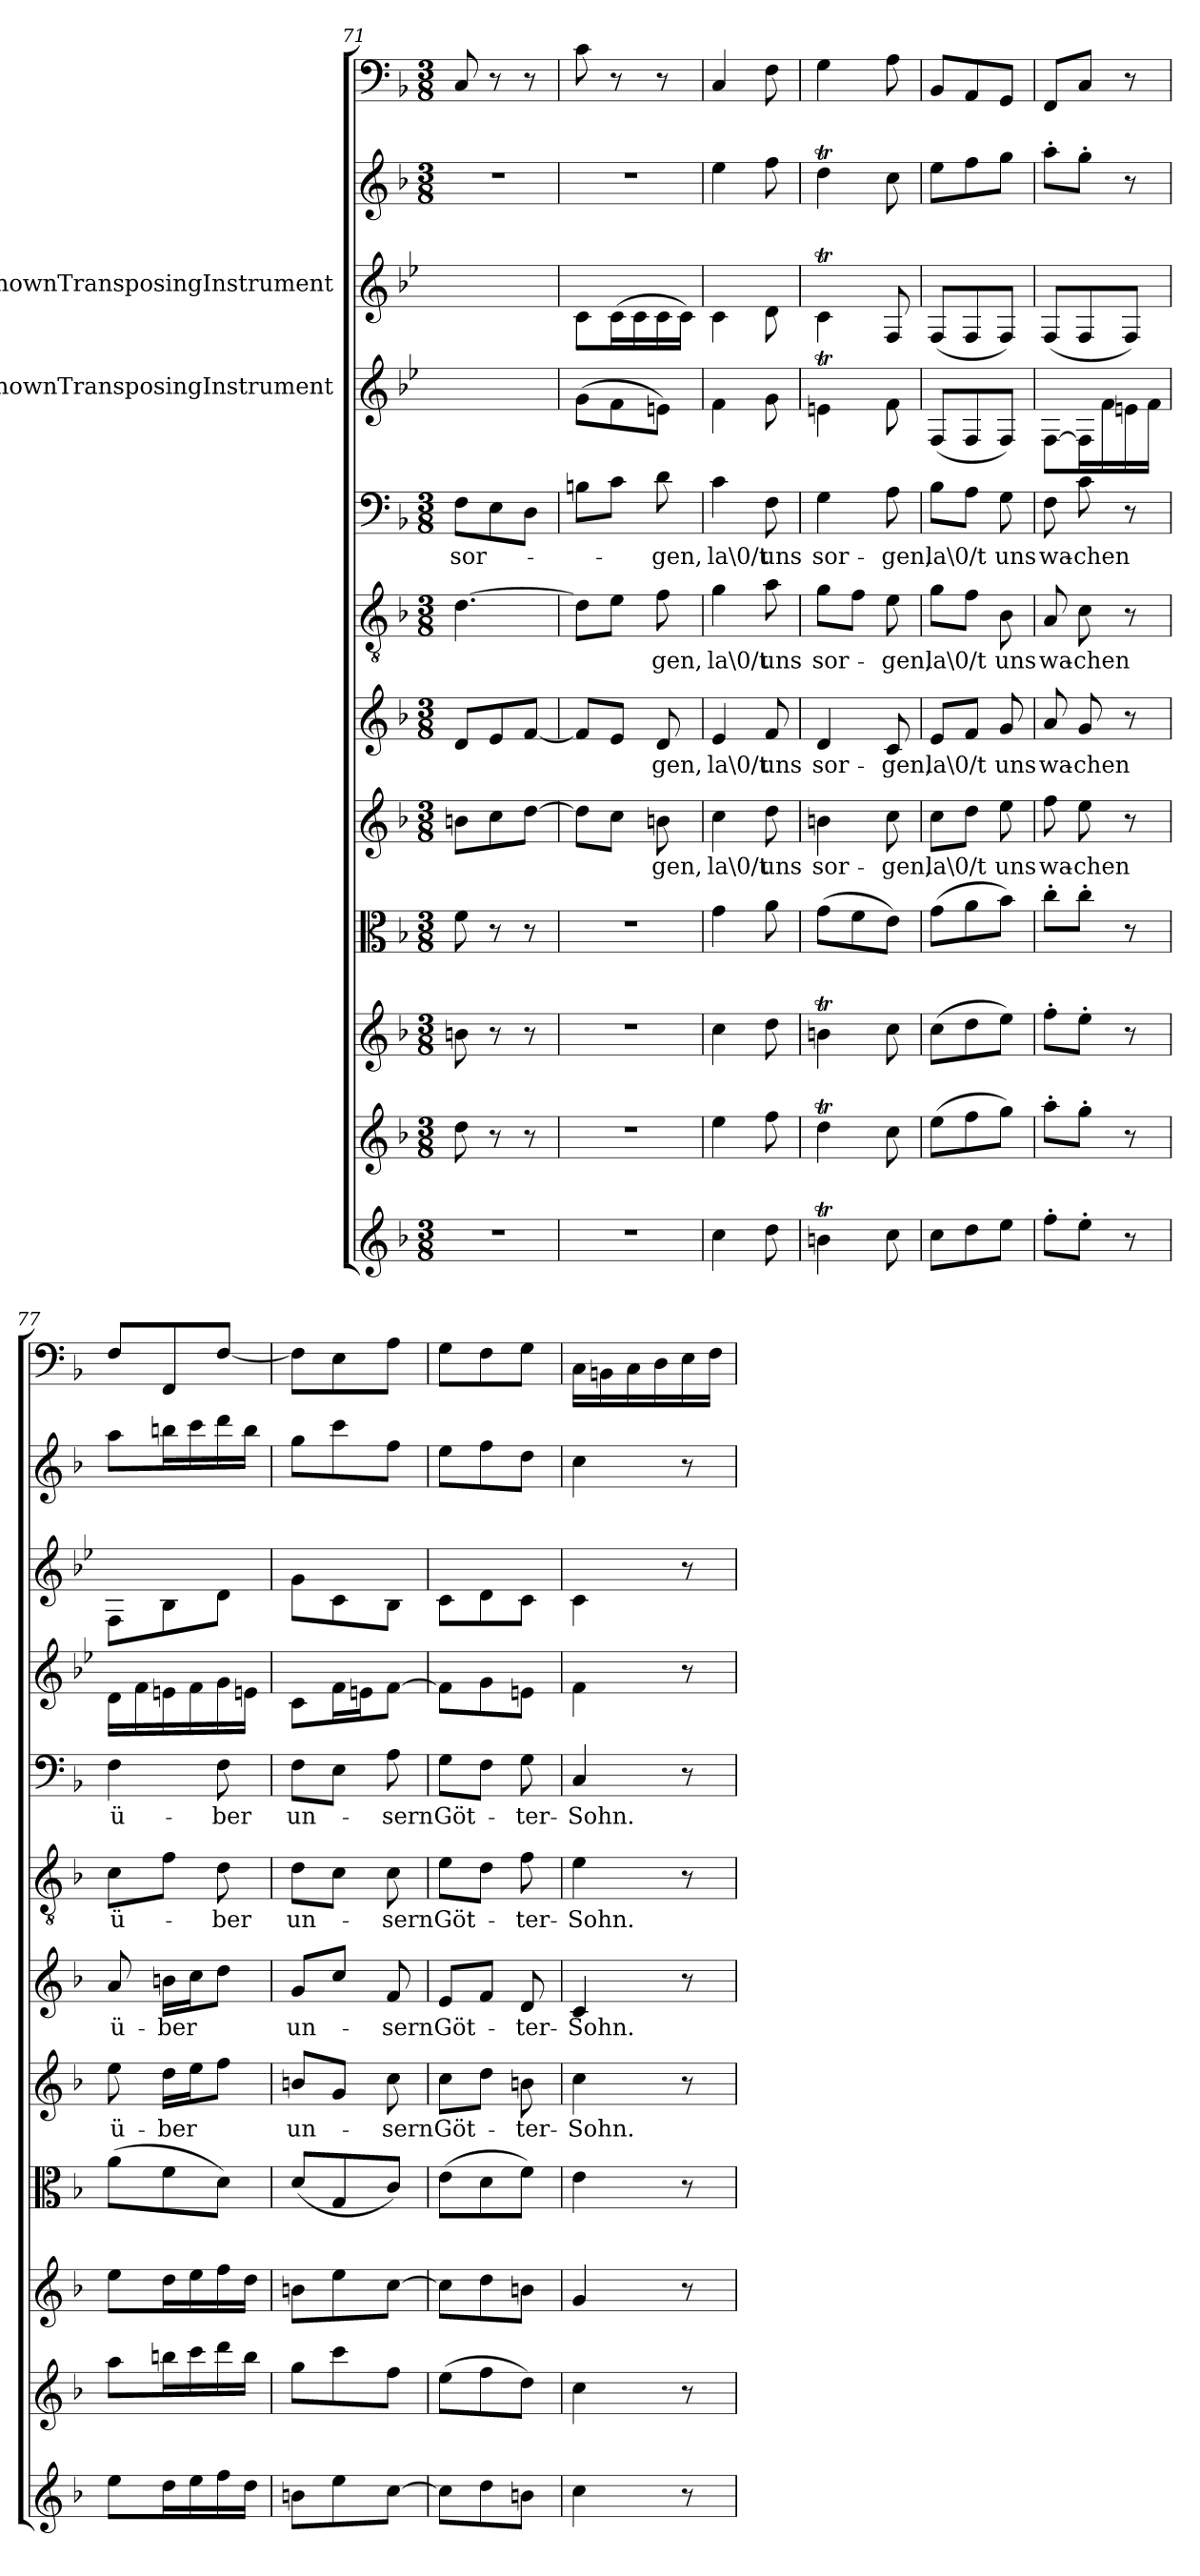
**kern	**kern	**kern	**kern	**kern	**text	**kern	**text	**kern	**text	**kern	**text	**kern	**kern	**kern	**kern
*part12	*part11	*part10	*part9	*part8	*part8	*part7	*part7	*part6	*part6	*part5	*part5	*part4	*part3	*part2	*part1
*staff12	*staff11	*staff10	*staff9	*staff8	*staff8	*staff7	*staff7	*staff6	*staff6	*staff5	*staff5	*staff4	*staff3	*staff2	*staff1
*	*	*	*	*	*	*	*	*	*	*	*	*I"UnknownTransposingInstrument	*I"UnknownTransposingInstrument	*	*
*clefG2	*clefG2	*clefG2	*clefC3	*clefG2	*	*clefG2	*	*clefGv2	*	*clefF4	*	*clefG2	*clefG2	*clefG2	*clefF4
*	*	*	*	*	*	*	*	*	*	*	*	*ITrd-4c-7	*ITrd-4c-7	*	*
*k[b-]	*k[b-]	*k[b-]	*k[b-]	*k[b-]	*	*k[b-]	*	*k[b-]	*	*k[b-]	*	*k[b-]	*k[b-]	*k[b-]	*k[b-]
*F:	*F:	*F:	*F:	*F:	*	*F:	*	*F:	*	*F:	*	*	*	*F:	*F:
*M3/8	*M3/8	*M3/8	*M3/8	*M3/8	*	*M3/8	*	*M3/8	*	*M3/8	*	*	*	*M3/8	*M3/8
=71	=71	=71	=71	=71	=71	=71	=71	=71	=71	=71	=71	=71	=71	=71	=71
4.r	8dd\	8bn\	8f\	8bn\L	.	8d/L	.	[4.d\	.	8F\L	sor-	4.r	4.r	4.r	8C/
.	8r	8r	8r	8cc\	.	8e/	.	.	.	8E\	.	.	.	.	8r
.	8r	8r	8r	[8dd\J	.	[8f/J	.	.	.	8D\J	.	.	.	.	8r
=72	=72	=72	=72	=72	=72	=72	=72	=72	=72	=72	=72	=72	=72	=72	=72
4.r	4.r	4.r	4.r	8dd\L]	.	8f/L]	.	8d\L]	.	8Bn\L	.	(8dd\L	8g\L	4.r	8c\
.	.	.	.	8cc\J	.	8e/J	.	8e\J	.	8c\J	.	8cc\	(16g\L	.	8r
.	.	.	.	.	.	.	.	.	.	.	.	.	16g\	.	.
.	.	.	.	8bn\	-gen,	8d/	-gen,	8f\	-gen,	8d\	-gen,	8bn\J)	16g\	.	8r
.	.	.	.	.	.	.	.	.	.	.	.	.	16g\JJ)	.	.
=73	=73	=73	=73	=73	=73	=73	=73	=73	=73	=73	=73	=73	=73	=73	=73
4cc\	4ee\	4cc\	4g\	4cc\	la\0/t	4e/	la\0/t	4g\	la\0/t	4c\	la\0/t	4cc\	4g\	4ee\	4C/
8dd\	8ff\	8dd\	8a\	8dd\	uns	8f/	uns	8a\	uns	8F\	uns	8dd\	8a\	8ff\	8F\
=74	=74	=74	=74	=74	=74	=74	=74	=74	=74	=74	=74	=74	=74	=74	=74
4bnt\	4ddT\	4bnt\	(8g\L	4bn\	sor-	4d/	sor-	8g\L	sor-	4G\	sor-	4bnt\	4gT\	4ddT\	4G\
.	.	.	8f\	.	.	.	.	8f\J	.	.	.	.	.	.	.
8cc\	8cc\	8cc\	8e\J)	8cc\	-gen,	8c/	-gen,	8e\	-gen,	8A\	-gen,	8cc\	8c/	8cc\	8A\
=75	=75	=75	=75	=75	=75	=75	=75	=75	=75	=75	=75	=75	=75	=75	=75
8cc\L	(8ee\L	(8cc\L	(8g\L	8cc\L	la\0/t	8e/L	la\0/t	8g\L	la\0/t	8B-\L	la\0/t	(8c/L	(8c/L	8ee\L	8BB-/L
8dd\	8ff\	8dd\	8a\	8dd\J	.	8f/J	.	8f\J	.	8A\J	.	8c/	8c/	8ff\	8AA/
8ee\J	8gg\J)	8ee\J)	8b-\J)	8ee\	uns	8g/	uns	8B-\	uns	8G\	uns	8c/J)	8c/J)	8gg\J	8GG/J
=76	=76	=76	=76	=76	=76	=76	=76	=76	=76	=76	=76	=76	=76	=76	=76
8ff'\L	8aa'\L	8ff'\L	8cc'\L	8ff\	wa-	8a/	wa-	8A/	wa-	8F\	wa-	[8c\L	(8c/L	8aa'\L	8FF/L
8ee'\J	8gg'\J	8ee'\J	8cc'\J	8ee\	-chen	8g/	-chen	8c\	-chen	8c\	-chen	16c\L]	8c/	8gg'\J	8C/J
.	.	.	.	.	.	.	.	.	.	.	.	16cc\	.	.	.
8r	8r	8r	8r	8r	.	8r	.	8r	.	8r	.	16bn\	8c/J)	8r	8r
.	.	.	.	.	.	.	.	.	.	.	.	16cc\JJ	.	.	.
=77	=77	=77	=77	=77	=77	=77	=77	=77	=77	=77	=77	=77	=77	=77	=77
8ee\L	8aa\L	8ee\L	(8a\L	8ee\	ü-	8a/	ü-	8c\L	ü-	4F\	ü-	16a\LL	8c\L	8aa\L	8F/L
.	.	.	.	.	.	.	.	.	.	.	.	16cc\	.	.	.
16dd\L	16bbn\L	16dd\L	8f\	16dd\LL	-ber	16bn\LL	-ber	8f\J	.	.	.	16bn\	8f\	16bbn\L	8FF/
16ee\	16ccc\	16ee\	.	16ee\J	.	16cc\J	.	.	.	.	.	16cc\	.	16ccc\	.
16ff\	16ddd\	16ff\	8d\J)	8ff\J	.	8dd\J	.	8d\	-ber	8F\	-ber	16dd\	8a\J	16ddd\	[8F/J
16dd\JJ	16bb\JJ	16dd\JJ	.	.	.	.	.	.	.	.	.	16bn\JJ	.	16bb\JJ	.
=78	=78	=78	=78	=78	=78	=78	=78	=78	=78	=78	=78	=78	=78	=78	=78
8bn\L	8gg\L	8bn\L	(8d/L	8bn/L	un-	8g/L	un-	8d\L	un-	8F\L	un-	8g\L	8dd\L	8gg\L	8F\L]
8ee\	8ccc\	8ee\	8G/	8g/J	.	8cc/J	.	8c\J	.	8E\J	.	16cc\L	8g\	8ccc\	8E\
.	.	.	.	.	.	.	.	.	.	.	.	16bn\J	.	.	.
[8cc\J	8ff\J	[8cc\J	8c/J)	8cc\	-sern	8f/	-sern	8c\	-sern	8A\	-sern	[8cc\J	8f\J	8ff\J	8A\J
=79	=79	=79	=79	=79	=79	=79	=79	=79	=79	=79	=79	=79	=79	=79	=79
8cc\L]	(8ee\L	8cc\L]	(8e\L	8cc\L	Göt-	8e/L	Göt-	8e\L	Göt-	8G\L	Göt-	8cc\L]	8g\L	8ee\L	8G\L
8dd\	8ff\	8dd\	8d\	8dd\J	.	8f/J	.	8d\J	.	8F\J	.	8dd\	8a\	8ff\	8F\
8bn\J	8dd\J)	8bn\J	8f\J)	8bn\	-ter-	8d/	-ter-	8f\	-ter-	8G\	-ter-	8bn\J	8g\J	8dd\J	8G\J
=80	=80	=80	=80	=80	=80	=80	=80	=80	=80	=80	=80	=80	=80	=80	=80
4cc\	4cc\	4g/	4e\	4cc\	-Sohn.	4c/	-Sohn.	4e\	-Sohn.	4C/	-Sohn.	4cc\	4g\	4cc\	16C\LL
.	.	.	.	.	.	.	.	.	.	.	.	.	.	.	16BBn\
.	.	.	.	.	.	.	.	.	.	.	.	.	.	.	16C\
.	.	.	.	.	.	.	.	.	.	.	.	.	.	.	16D\
8r	8r	8r	8r	8r	.	8r	.	8r	.	8r	.	8r	8r	8r	16E\
.	.	.	.	.	.	.	.	.	.	.	.	.	.	.	16F\JJ
=	=	=	=	=	=	=	=	=	=	=	=	=	=	=	=
*-	*-	*-	*-	*-	*-	*-	*-	*-	*-	*-	*-	*-	*-	*-	*-
